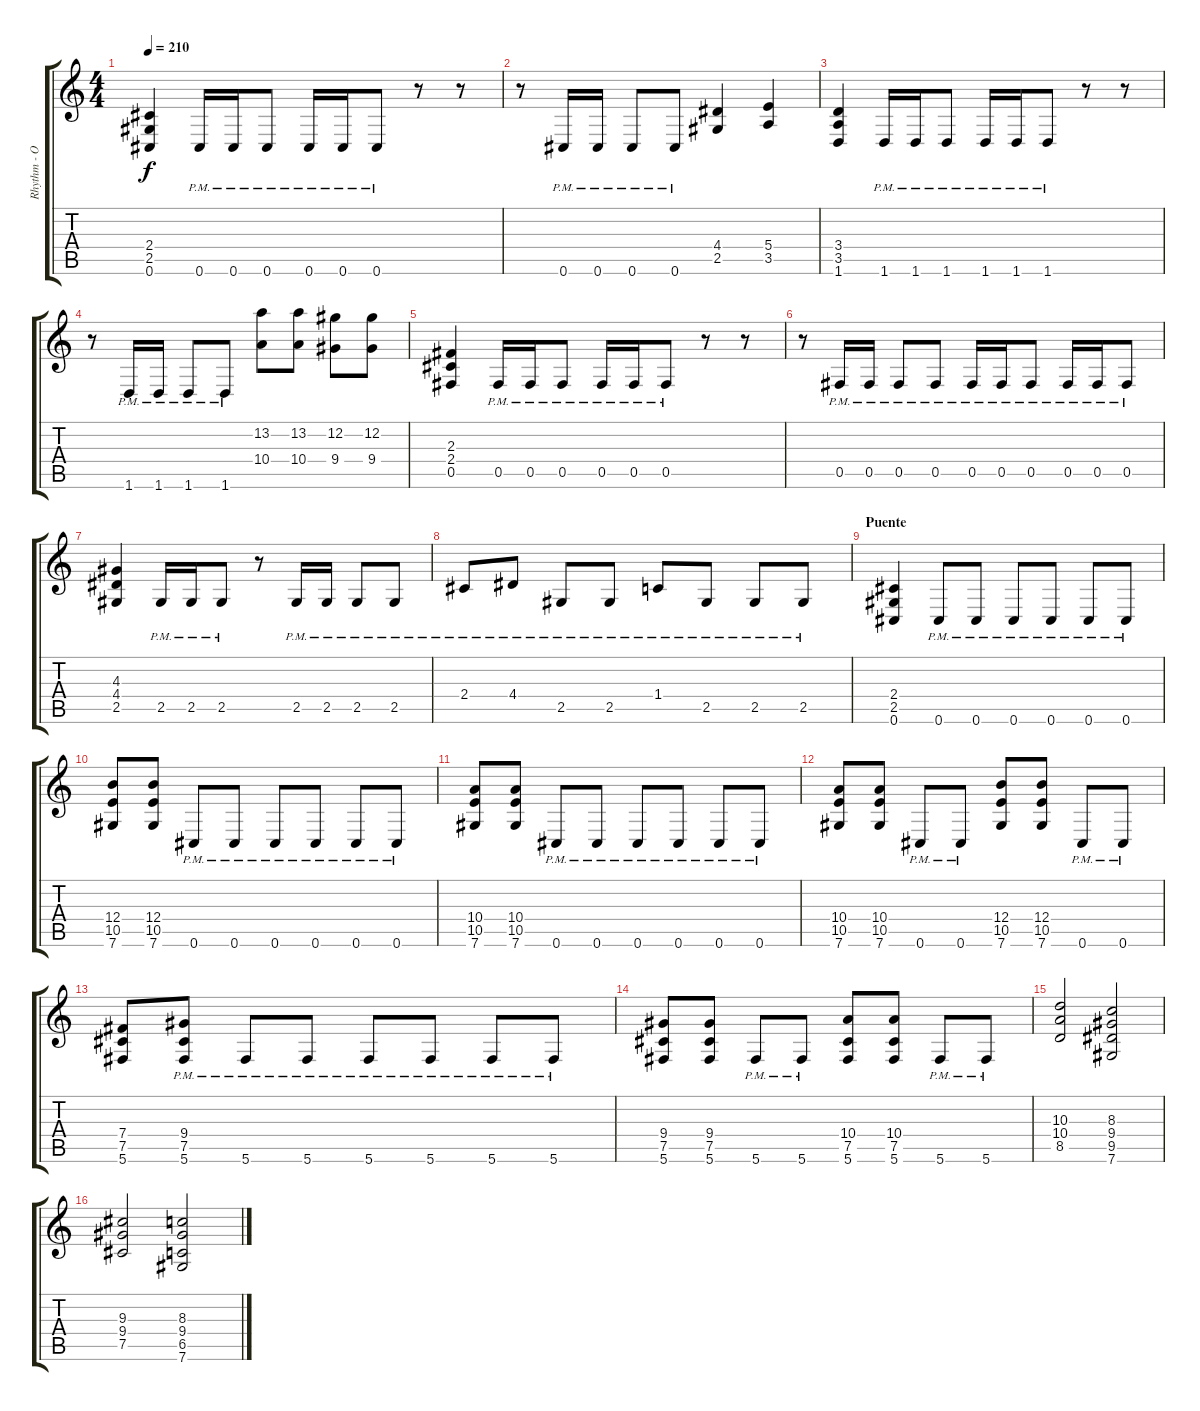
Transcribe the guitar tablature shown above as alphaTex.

\track ("Rhythm - Oli Herbert" "Rhythm - O") {instrument distortionguitar}
\staff {score tabs}
\tuning (Db4 Ab3 E3 B2 Gb2 Db2) {hide}
\ts (4 4)
\tempo 210
\clef g2
\ks c
(2.4 2.5 0.6).4{dy f} 0.6{pm}.16 0.6{pm}.16 0.6{pm}.8 0.6{pm}.16 0.6{pm}.16 0.6{pm}.8 r.8 r.8 |
r.8 0.6{pm}.16 0.6{pm}.16 0.6{pm}.8 0.6{pm}.8 (4.4 2.5).4 (5.4 3.5).4 |
(3.4 3.5 1.6).4 1.6{pm}.16 1.6{pm}.16 1.6{pm}.8 1.6{pm}.16 1.6{pm}.16 1.6{pm}.8 r.8 r.8 |
r.8 1.6{pm}.16 1.6{pm}.16 1.6{pm}.8 1.6{pm}.8 (13.2 10.4).8 (13.2 10.4).8 (12.2 9.4).8 (12.2 9.4).8 |
(2.3 2.4 0.5).4 0.5{pm}.16 0.5{pm}.16 0.5{pm}.8 0.5{pm}.16 0.5{pm}.16 0.5{pm}.8 r.8 r.8 |
r.8 0.5{pm}.16 0.5{pm}.16 0.5{pm}.8 0.5{pm}.8 0.5{pm}.16 0.5{pm}.16 0.5{pm}.8 0.5{pm}.16 0.5{pm}.16 0.5{pm}.8 |
(4.3 4.4 2.5).4 2.5{pm}.16 2.5{pm}.16 2.5{pm}.8 r.8 2.5{pm}.16 2.5{pm}.16 2.5{pm}.8 2.5{pm}.8 |
2.4{pm}.8 4.4{pm}.8 2.5{pm}.8 2.5{pm}.8 1.4{pm}.8 2.5{pm}.8 2.5{pm}.8 2.5{pm}.8 |
\section ("" "Puente")
(2.4 2.5 0.6).4 0.6{pm}.8 0.6{pm}.8 0.6{pm}.8 0.6{pm}.8 0.6{pm}.8 0.6{pm}.8 |
(12.4 10.5 7.6).8 (12.4 10.5 7.6).8 0.6{pm}.8 0.6{pm}.8 0.6{pm}.8 0.6{pm}.8 0.6{pm}.8 0.6{pm}.8 |
(10.4 10.5 7.6).8 (10.4 10.5 7.6).8 0.6{pm}.8 0.6{pm}.8 0.6{pm}.8 0.6{pm}.8 0.6{pm}.8 0.6{pm}.8 |
(10.4 10.5 7.6).8 (10.4 10.5 7.6).8 0.6{pm}.8 0.6{pm}.8 (12.4 10.5 7.6).8 (12.4 10.5 7.6).8 0.6{pm}.8 0.6{pm}.8 |
(7.4 7.5 5.6).8 (9.4 7.5 5.6{pm}).8 5.6{pm}.8 5.6{pm}.8 5.6{pm}.8 5.6{pm}.8 5.6{pm}.8 5.6{pm}.8 |
(9.4 7.5 5.6).8 (9.4 7.5 5.6).8 5.6{pm}.8 5.6{pm}.8 (10.4 7.5 5.6).8 (10.4 7.5 5.6).8 5.6{pm}.8 5.6{pm}.8 |
(10.3 10.4 8.5).2 (8.3 9.4 9.5 7.6).2 |
(9.3 9.4 7.5).2 (8.3 9.4 6.5 7.6).2
